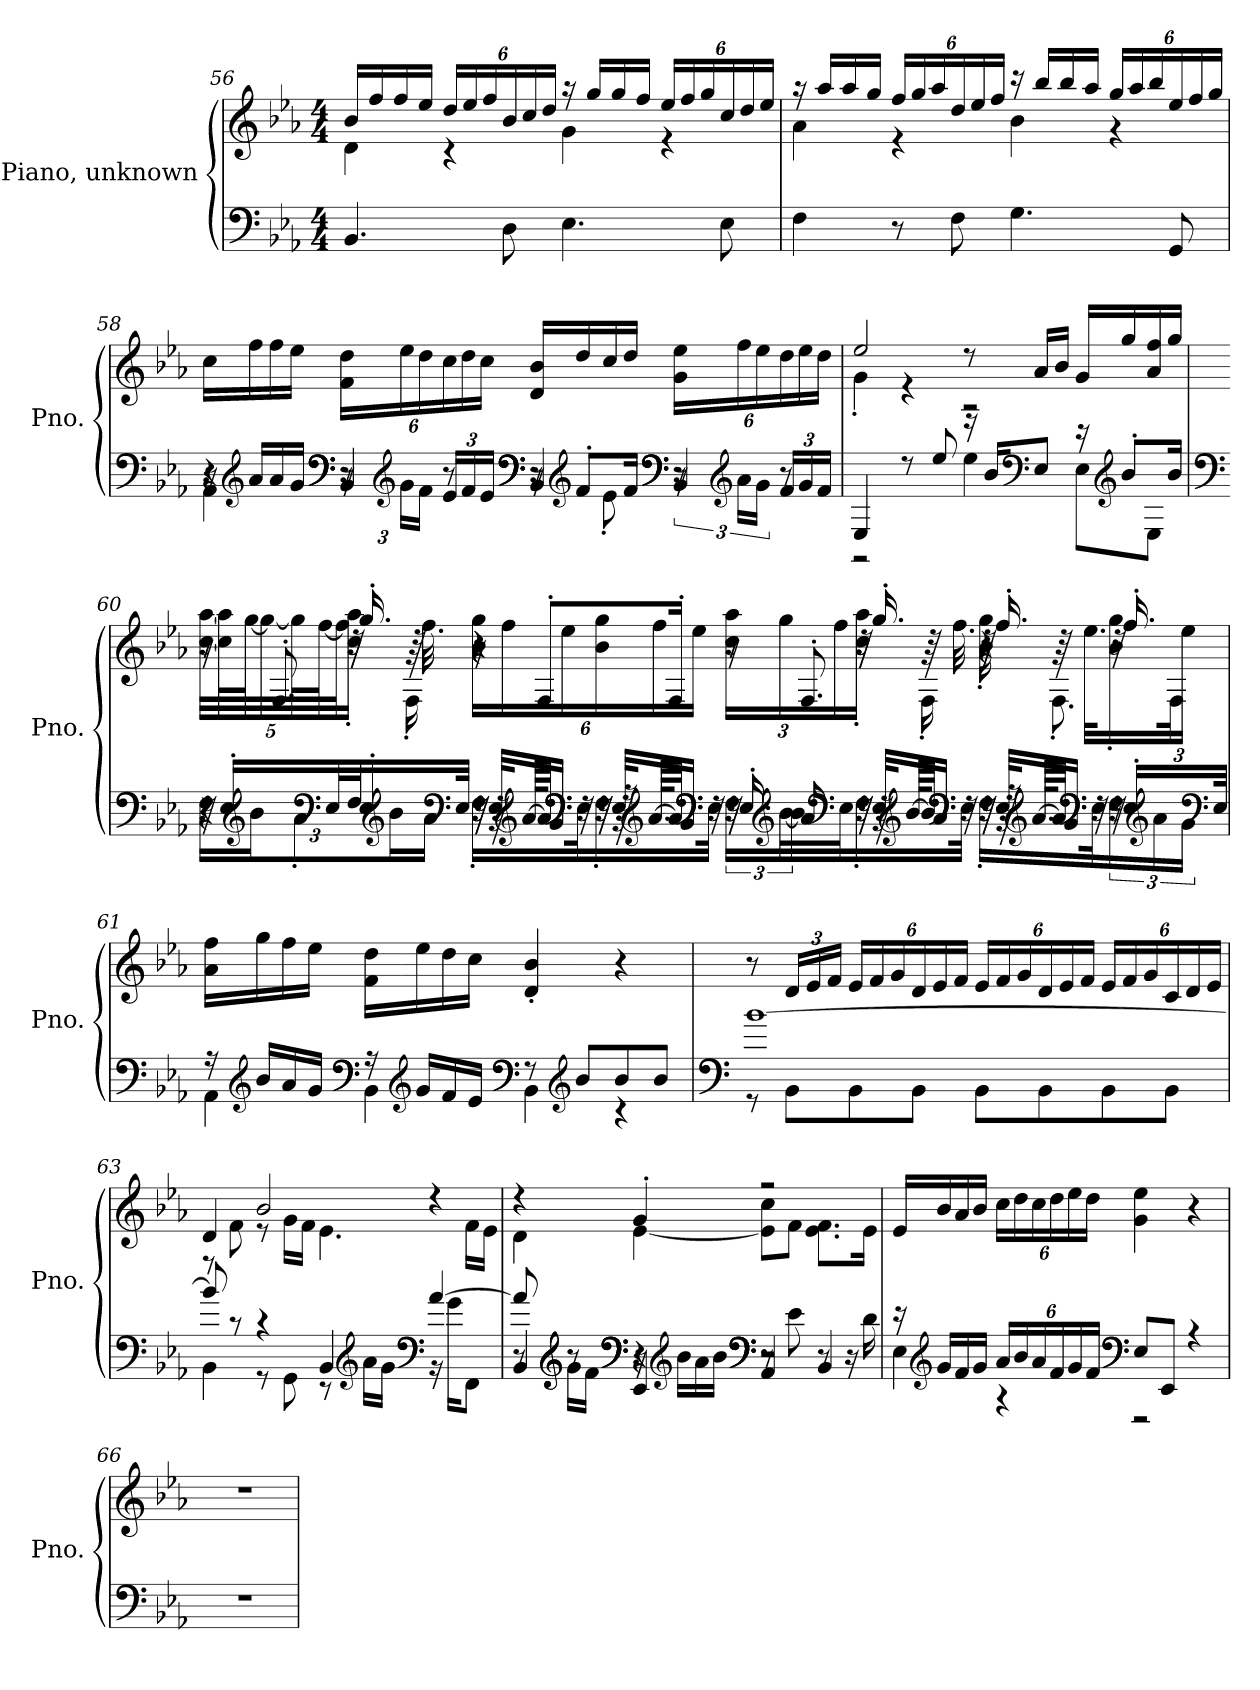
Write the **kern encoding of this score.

**kern	**kern
*part1	*part1
*staff2	*staff1
*I"Piano, unknown	*
*I'Pno.	*
!!LO:LB:g=z
*clefF4	*clefG2
*k[b-e-a-]	*k[b-e-a-]
*M4/4	*M4/4
=56	=56
*	*^
4.BB-/	16b-/LL	4d\
.	16ff/	.
.	16ff/	.
.	16ee-/JJ	.
*	*Xbrackettup	*
.	24dd/LL	4r
.	24ee-/	.
.	24ff/	.
8D\	24b-/	.
.	24cc/	.
.	24dd/JJ	.
4.E-\	16r	4g\
.	16gg/LL	.
.	16gg/	.
.	16ff/JJ	.
.	24ee-/LL	4r
.	24ff/	.
.	24gg/	.
8E-\	24cc/	.
.	24dd/	.
.	24ee-/JJ	.
=57	=57	=57
4F\	16r	4a-\
.	16aa-/LL	.
.	16aa-/	.
.	16gg/JJ	.
8r	24ff/LL	4r
.	24gg/	.
.	24aa-/	.
8F\	24dd/	.
.	24ee-/	.
.	24ff/JJ	.
4.G\	16r	4b-\
.	16bb-/LL	.
.	16bb-/	.
.	16aa-/JJ	.
.	24gg/LL	4r
.	24aa-/	.
.	24bb-/	.
8GG/	24ee-/	.
.	24ff/	.
.	24gg/JJ	.
*	*v	*v
!!LO:LB:g=z
=58	=58
*^	*
*	*^	*
16r	4AA-\	4r	16cc\LL
*clefG2	*	*	*
16a-/LL	.	.	16ff\
16a-/	.	.	16ff\
16g/JJ	.	.	16ee-\JJ
*clefF4	*	*	*
8r	24r	4BB-/	24f\ 24dd\LL
*clefG2	*	*	*
.	24g\LL	.	24ee-\
.	24f\JJ	.	24dd\
*Xbrackettup	*	*	*
24e-/LL	8r	.	24cc\
24f/	.	.	24dd\
24e-/JJ	.	.	24cc\JJ
*clefF4	*	*	*
16r	8r	4BB-/	16d/ 16b-/LL
*clefG2	*	*	*
8f'/L	.	.	16dd/
.	8e-'\	.	16cc/
16f/Jk	.	.	16dd/JJ
*clefF4	*	*	*
*	*brackettup	*	*
8r	24r	4BB-/	24g\ 24ee-\LL
*clefG2	*	*	*
.	24a-\LL	.	24ff\
.	24g\JJ	.	24ee-\
*Xbrackettup	*	*	*
24f/LL	8r	.	24dd\
24g/	.	.	24ee-\
24f/JJ	.	.	24dd\JJ
*	*v	*v	*
!!LO:PB:g=z
=59	=59	=59
*	*	*^
4E-/	2r	2ee-/	4g'\
8r	.	.	4r
8ee-/	.	.	.
16r	4ee-\	8r	2r
16b-/KL	.	.	.
*clefF4	*	*	*
8E-/J	.	16a-/LL	.
.	.	16b-/JJ	.
16r	8E-\L	16g/LL	.
*clefG2	*	*	*
8b-'/L	.	16gg/	.
.	8E-\J	16a-/ 16ff/	.
16b-/Jk	.	16gg/JJ	.
*v	*v	*	*
*	*v	*v
!!LO:LB:g=z
=60	=60
*clefF4	*
*^	*^
*	*^	*	*^
*	*	*	*	*	*^
4r	24F\LL	32r	8r	[40cc\ [40aa-\LLL	16r	8r
.	.	.	.	80cc\] 80aa-\]L	.	.
.	.	16E-'/LL	.	.	.	.
.	.	.	.	[80gg\J	.	.
*clefG2	*	*	*	*	*	*
.	24b-\J	.	.	.	.	.
.	.	.	.	40gg\_	.	.
.	.	.	.	.	8.F'/	.
.	.	.	.	80gg\L]	.	.
.	12a-'\	.	.	.	.	.
.	.	.	.	[80ff\J	.	.
*clefF4	*	*	*	*	*	*
.	.	32E-/L	.	.	.	.
.	.	.	.	40ff\J]	.	.
.	.	32F/J	32r	16cc\' 16aa-\'JJ	.	16r
.	.	16E-'/	16.gg'/	.	.	.
*clefG2	*	*	*	*	*	*
.	24b-\L	.	.	.	.	.
.	.	.	.	64r	.	16F'\
.	.	.	.	32.ff\	.	.
.	24a-\JJ	.	.	.	.	.
*clefF4	*	*	*	*	*	*
.	.	32E-/JJk	.	.	.	.
32r	16.F'\LL	32r	4r	24b-\ 24gg\LL	16r	4r
64r	.	32E-/KLL	.	.	.	.
.	.	.	.	24ff\	.	.
*clefG2	*	*	*	*	*	*
[64a-/KLLL	.	.	.	.	.	.
32a-/JJJ]	.	16g/JJ	.	.	8F'/L	.
.	.	.	.	24ee-\	.	.
*clefF4	*	*	*	*	*	*
32r	32E-\K	.	.	.	.	.
32r	16.F'\	32r	.	24b-\ 24gg\	.	.
128r	.	32E-/KLL	.	.	.	.
*clefG2	*	*	*	*	*	*
[64.a-/KLLL	.	.	.	.	.	.
.	.	.	.	24ff\	.	.
32a-/JJJ]	.	16g/JJ	.	.	16F'/Jk	.
.	.	.	.	24ee-\JJ	.	.
*clefF4	*	*	*	*	*	*
32r	32E-\JJk	.	.	.	.	.
16r	24F\LL	32r	8r	24cc\ 24aa-\LL	16r	8r
.	.	16.E-'/	.	.	.	.
*clefG2	*	*	*	*	*	*
.	[48b-\L	.	.	24gg\	.	.
16a-/	32b-\]	.	.	.	8.F'/	.
.	.	.	.	24ff\	.	.
*clefF4	*	*	*	*	*	*
.	32E-\J	.	.	.	.	.
32r	16.F'\	32r	32r	16cc\' 16aa-\'JJ	.	16r
64r	.	32E-/KLL	16.gg'/	.	.	.
*clefG2	*	*	*	*	*	*
[64b-/KLLL	.	.	.	.	.	.
32b-/JJJ]	.	16a-/JJ	.	64r	.	16F'\
.	.	.	.	32.ff\	.	.
*clefF4	*	*	*	*	*	*
32r	32E-\JJk	.	.	.	.	.
32r	16.F'\LL	32r	4r	16b-\' 16gg\'	32r	16r
128r	.	32E-/KLL	.	.	16.ff'/	.
*clefG2	*	*	*	*	*	*
[64.a-/KLLL	.	.	.	.	.	.
32a-/JJJ]	.	16g/JJ	.	64r	.	8.F'\
.	.	.	.	32.ee-\KLL	.	.
*clefF4	*	*	*	*	*	*
32r	32E-\K	.	.	.	.	.
8r	24F\	32r	.	16b-\' 16gg\'	32r	.
.	.	16E-'/LL	.	.	16.ff'/	.
*clefG2	*	*	*	*	*	*
.	24a-\	.	.	.	.	.
.	.	.	.	48F\K	.	.
.	24g\JJ	.	.	24ee-\JJ	.	.
*clefF4	*	*	*	*	*	*
.	.	32E-/JJk	.	.	.	.
*	*v	*v	*	*	*	*
*	*	*v	*v	*v	*v
!!LO:LB:g=z
=61	=61	=61
16r	4AA-\	16a-\ 16ff\LL
*clefG2	*	*
16b-/LL	.	16gg\
16a-/	.	16ff\
16g/JJ	.	16ee-\JJ
*clefF4	*	*
16r	4BB-\	16f\ 16dd\LL
*clefG2	*	*
16g/LL	.	16ee-\
16f/	.	16dd\
16e-/JJ	.	16cc\JJ
*clefF4	*	*
8r	4BB-\	4d/' 4b-/'
*clefG2	*	*
8b-/L	.	.
8b-/	4r	4r
8b-/J	.	.
=62	=62	=62
*clefF4	*	*
[1b-	8r	8r
.	8BB-\L	24d/LL
.	.	24e-/
.	.	24f/JJ
.	8BB-\	24e-/LL
.	.	24f/
.	.	24g/
.	8BB-\J	24d/
.	.	24e-/
.	.	24f/JJ
.	8BB-\L	24e-/LL
.	.	24f/
.	.	24g/
.	8BB-\	24d/
.	.	24e-/
.	.	24f/JJ
.	8BB-\	24e-/LL
.	.	24f/
.	.	24g/
.	8BB-\J	24c/
.	.	24d/
.	.	24e-/JJ
!!LO:LB:g=z
=63	=63	=63
*	*	*^
8b-/]	4BB-\	4d/	8r
8r	.	.	8f\
4r	8r	2b-/	8r
.	8GG\	.	16g\LL
.	.	.	16f\JJ
4BB-/	8r	.	4.e-\
*clefG2	*	*	*
.	16a-\LL	.	.
.	16g\JJ	.	.
*clefF4	*	*	*
[4a-/	16r	4r	.
.	16g\KL	.	.
.	8FF\J	.	16f\LL
.	.	.	16e-\JJ
=64	=64	=64	=64
*	*^	*	*
8a-/]	8r	4BB-/	4r	4d\
*clefG2	*	*	*	*
8r	16g\LL	.	.	.
.	16f\JJ	.	.	.
*clefF4	*	*	*	*
4r	16r	4EE-/	4g'/	[4e-\
*clefG2	*	*	*	*
.	16b-\LL	.	.	.
.	16a-\	.	.	.
.	16b-\JJ	.	.	.
*clefF4	*	*	*	*
2r	8r	4AA-/	2r	8e-\] 8cc\L
.	8e-\	.	.	8f\J
.	8r	4BB-/	.	8.e-\ 8.f\L
.	16r	.	.	.
.	16d\	.	.	16e-\Jk
*	*v	*v	*	*
*	*	*v	*v
!!LO:LB:g=z
=65	=65	=65
16r	4E-\	16e-/LL
*clefG2	*	*
16g/LL	.	16b-/
16f/	.	16a-/
16g/JJ	.	16b-/JJ
24a-/LL	4r	24cc\LL
24b-/	.	24dd\
24a-/	.	24cc\
24f/	.	24dd\
24g/	.	24ee-\
24f/JJ	.	24dd\JJ
*clefF4	*	*
8E-/L	2r	4g\ 4ee-\
8EE-/J	.	.
4r	.	4r
*v	*v	*
=66	=66
1r	1r
=	=
*-	*-
